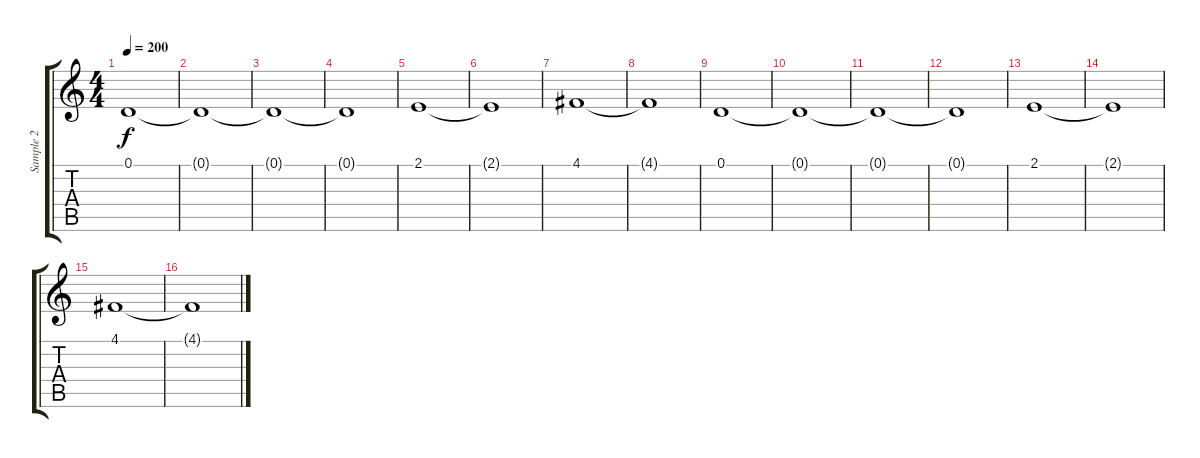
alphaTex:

\track ("Sample 2" "Sample 2") {instrument pad6metallic}
\staff {score tabs}
\tuning (D4 A3 F3 C3 G2 C2) {hide}
\ts (4 4)
\tempo 200
\clef g2
\ks c
0.1.1{dy f volume 16} |
0.1{t}.1 |
0.1{t}.1 |
0.1{t}.1 |
2.1.1 |
2.1{t}.1 |
4.1.1 |
4.1{t}.1 |
0.1.1{volume 16} |
0.1{t}.1 |
0.1{t}.1 |
0.1{t}.1 |
2.1.1 |
2.1{t}.1 |
4.1.1 |
4.1{t}.1
